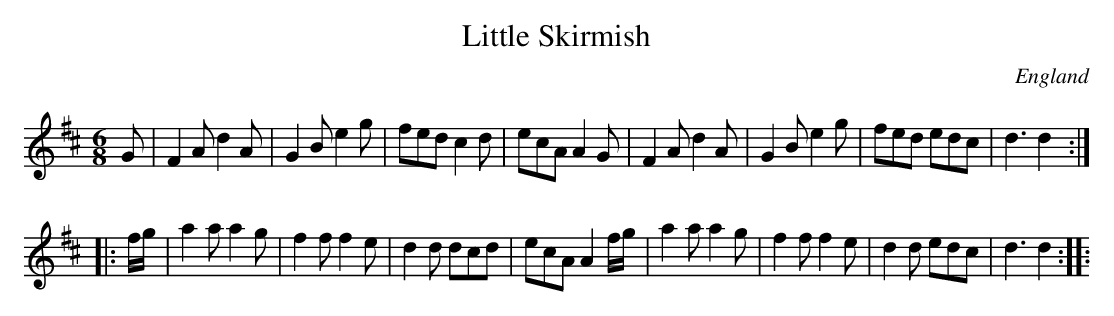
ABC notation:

X:1
T:Little Skirmish
L:1/8
M:6/8
O:England
K:D
G |\
F2A d2A | G2B e2g | fed c2d | ecA A2G |\
F2A d2A | G2B e2g | fed edc | d3 d2 ::
f/g/ | \
a2a a2g | f2f f2e | d2d dcd | ecA A2 f/g/ | \
a2a a2g | f2f f2e | d2d edc | d3 d2 ::
